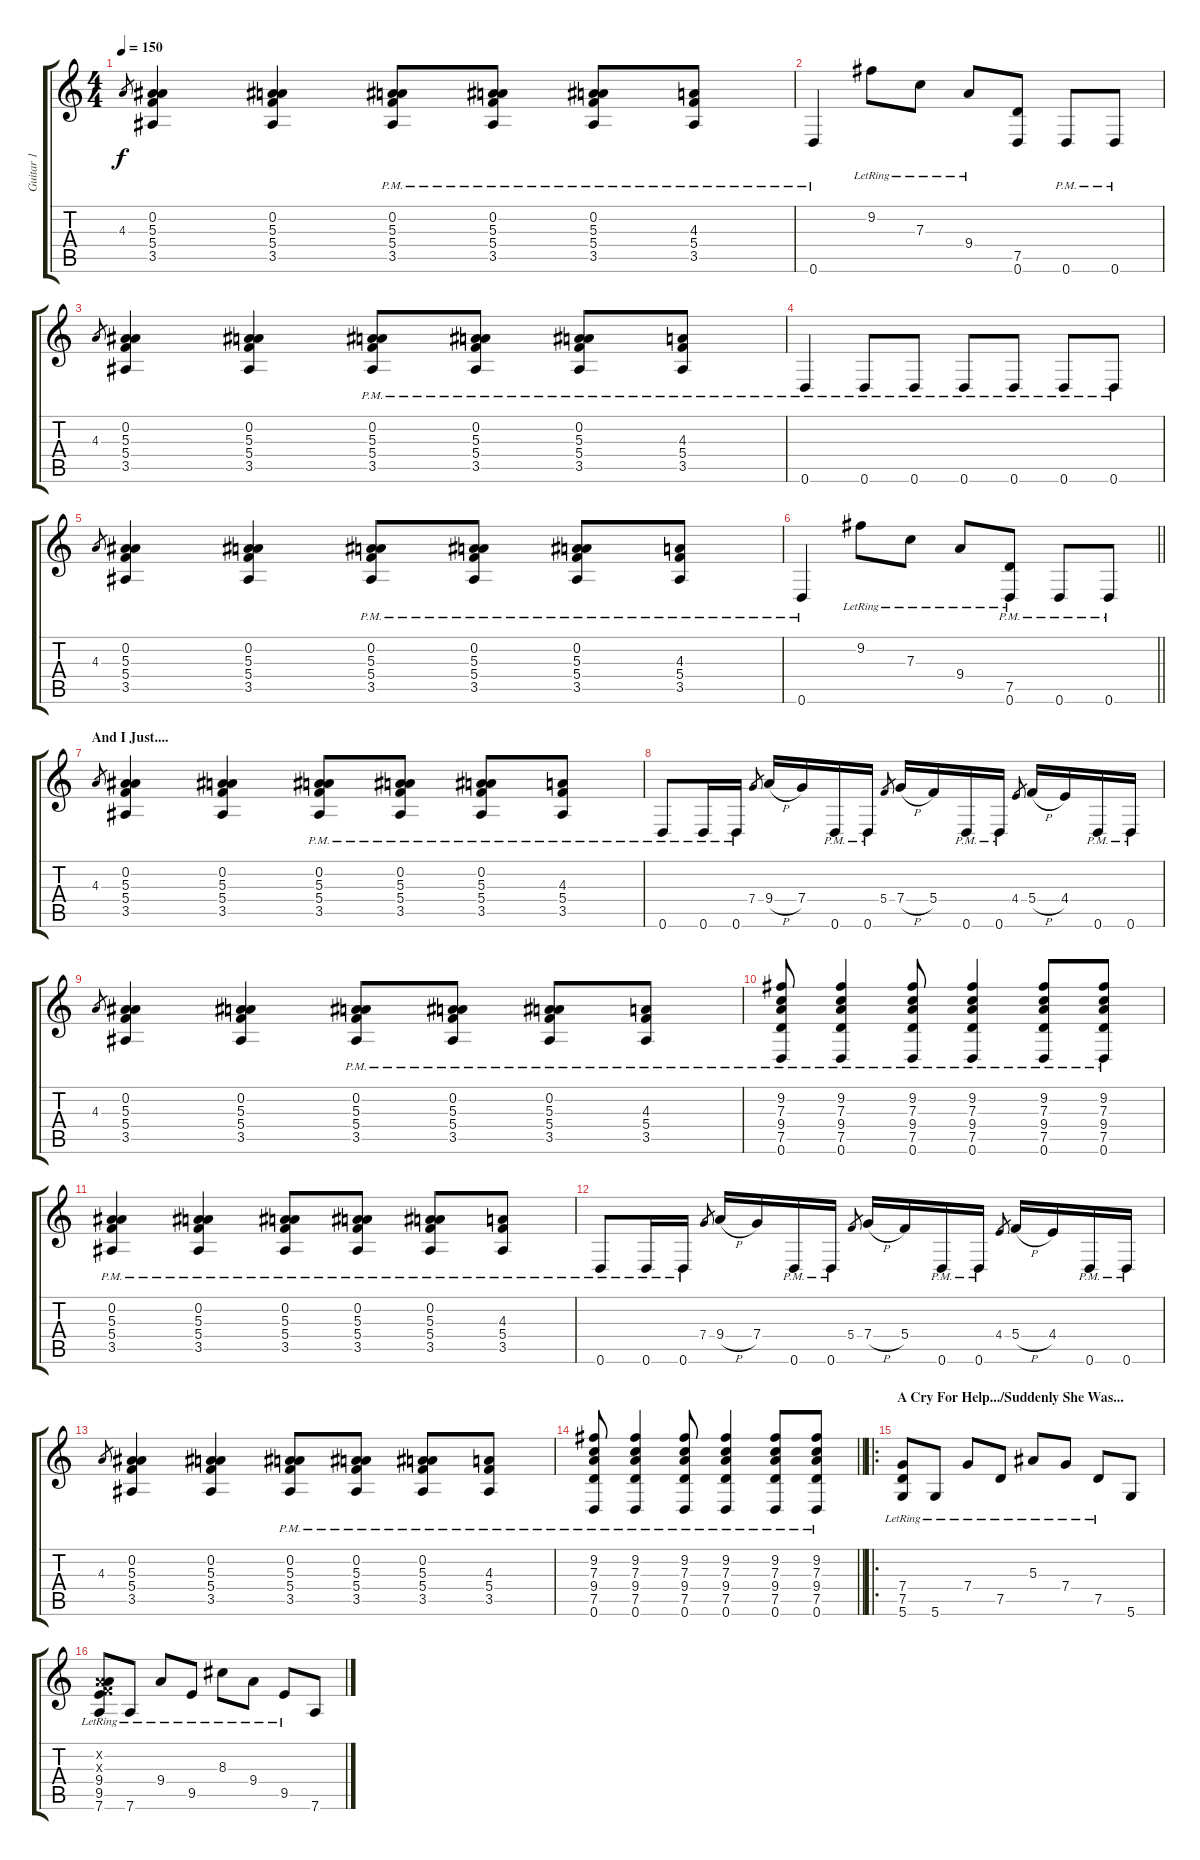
\track ("Guitar 1" "Guitar 1") {instrument distortionguitar}
\staff {score tabs}
\tuning (D4 A3 F3 C3 G2 D2) {hide}
\ts (4 4)
\tempo 150
\clef g2
\ks c
4.3.8{gr dy f} (0.2 5.3 5.4 3.5).4 (0.2 5.3 5.4 3.5).4 (0.2 5.3 5.4{pm} 3.5{pm}).8 (0.2 5.3 5.4{pm} 3.5{pm}).8 (0.2 5.3 5.4{pm} 3.5{pm}).8 (4.3 5.4 3.5{pm}).8 |
0.6{pm}.4 9.2{lr}.8 7.3{lr}.8 9.4{lr}.8 (7.5 0.6).8 0.6{pm}.8 0.6{pm}.8 |
4.3.8{gr} (0.2 5.3 5.4 3.5).4 (0.2 5.3 5.4 3.5).4 (0.2 5.3 5.4{pm} 3.5{pm}).8 (0.2 5.3 5.4{pm} 3.5{pm}).8 (0.2 5.3 5.4{pm} 3.5{pm}).8 (4.3 5.4 3.5{pm}).8 |
0.6{pm}.4 0.6{pm}.8 0.6{pm}.8 0.6{pm}.8 0.6{pm}.8 0.6{pm}.8 0.6{pm}.8 |
4.3.8{gr} (0.2 5.3 5.4 3.5).4 (0.2 5.3 5.4 3.5).4 (0.2 5.3 5.4{pm} 3.5{pm}).8 (0.2 5.3 5.4{pm} 3.5{pm}).8 (0.2 5.3 5.4{pm} 3.5{pm}).8 (4.3 5.4 3.5{pm}).8 |
\barLineRight lightlight
0.6{pm}.4 9.2{lr}.8 7.3{lr}.8 9.4{lr}.8 (7.5{lr} 0.6{pm}).8 0.6{pm}.8 0.6{pm}.8 |
\section ("" "And I Just....")
4.3.8{gr} (0.2 5.3 5.4 3.5).4 (0.2 5.3 5.4 3.5).4 (0.2 5.3 5.4{pm} 3.5{pm}).8 (0.2 5.3 5.4{pm} 3.5{pm}).8 (0.2 5.3 5.4{pm} 3.5{pm}).8 (4.3 5.4 3.5{pm}).8 |
0.6{pm}.8 0.6{pm}.16 0.6{pm}.16 7.4.8{gr} 9.4{h}.16 7.4.16 0.6{pm}.16 0.6{pm}.16 5.4.8{gr} 7.4{h}.16 5.4.16 0.6{pm}.16 0.6{pm}.16 4.4.8{gr} 5.4{h}.16 4.4.16 0.6{pm}.16 0.6{pm}.16 |
4.3.8{gr} (0.2 5.3 5.4 3.5).4 (0.2 5.3 5.4 3.5).4 (0.2 5.3 5.4{pm} 3.5{pm}).8 (0.2 5.3 5.4{pm} 3.5{pm}).8 (0.2 5.3 5.4{pm} 3.5{pm}).8 (4.3 5.4 3.5{pm}).8 |
(9.2 7.3 9.4 7.5 0.6{pm}).8 (9.2 7.3 9.4 7.5 0.6{pm}).4 (9.2 7.3 9.4 7.5 0.6{pm}).8 (9.2 7.3 9.4 7.5 0.6{pm}).4 (9.2 7.3 9.4 7.5 0.6{pm}).8 (9.2 7.3 9.4 7.5 0.6{pm}).8 |
(0.2 5.3 5.4{pm} 3.5{pm}).4 (0.2 5.3 5.4{pm} 3.5{pm}).4 (0.2 5.3 5.4{pm} 3.5{pm}).8 (0.2 5.3 5.4{pm} 3.5{pm}).8 (0.2 5.3 5.4{pm} 3.5{pm}).8 (4.3 5.4 3.5{pm}).8 |
0.6{pm}.8 0.6{pm}.16 0.6{pm}.16 7.4.8{gr} 9.4{h}.16 7.4.16 0.6{pm}.16 0.6{pm}.16 5.4.8{gr} 7.4{h}.16 5.4.16 0.6{pm}.16 0.6{pm}.16 4.4.8{gr} 5.4{h}.16 4.4.16 0.6{pm}.16 0.6{pm}.16 |
4.3.8{gr} (0.2 5.3 5.4 3.5).4 (0.2 5.3 5.4 3.5).4 (0.2 5.3 5.4{pm} 3.5{pm}).8 (0.2 5.3 5.4{pm} 3.5{pm}).8 (0.2 5.3 5.4{pm} 3.5{pm}).8 (4.3 5.4 3.5{pm}).8 |
\barLineRight lightlight
(9.2 7.3 9.4 7.5 0.6{pm}).8 (9.2 7.3 9.4 7.5 0.6{pm}).4 (9.2 7.3 9.4 7.5 0.6{pm}).8 (9.2 7.3 9.4 7.5 0.6{pm}).4 (9.2 7.3 9.4 7.5 0.6{pm}).8 (9.2 7.3 9.4 7.5 0.6{pm}).8 |
\ro
\section ("" "A Cry For Help.../Suddenly She Was...")
(7.4{lr} 7.5{lr} 5.6{lr}).8 5.6{lr}.8 7.4{lr}.8 7.5{lr}.8 5.3{lr}.8 7.4{lr}.8 7.5{lr}.8 5.6.8 |
(0.2{x} 0.3{x} 9.4{lr} 9.5{lr} 7.6{lr}).8 7.6{lr}.8 9.4{lr}.8 9.5{lr}.8 8.3{lr}.8 9.4{lr}.8 9.5{lr}.8 7.6.8
